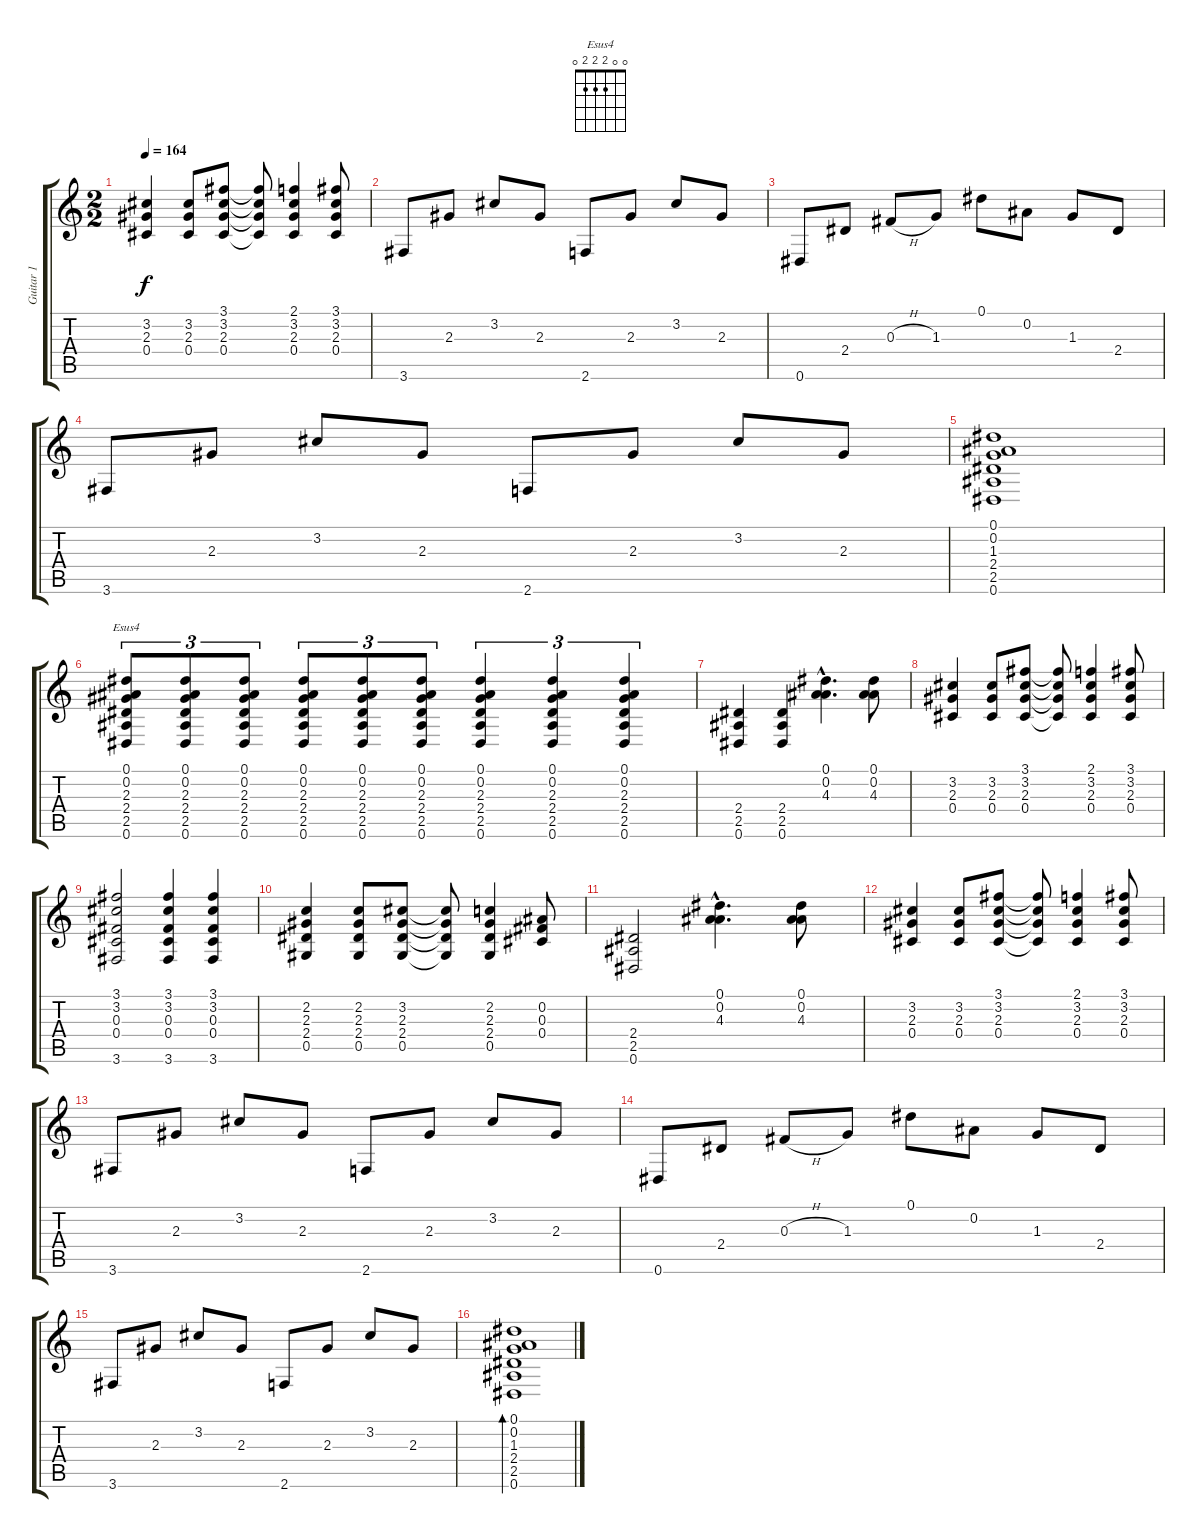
\track ("Guitar 1" "Guitar 1") {instrument acousticguitarsteel}
\staff {score tabs}
\tuning (Eb4 Bb3 Gb3 Db3 Ab2 Eb2) {hide}
\chord ("Esus4" 0 0 2 2 2 0)
\ts (2 2)
\tempo 164
\clef g2
\ks c
(3.2 2.3 0.4).4{dy f} (3.2 2.3 0.4).8 (3.1 3.2 2.3 0.4).8 (3.1{t} 3.2{t} 2.3{t} 0.4{t}).8 (2.1 3.2 2.3 0.4).4 (3.1 3.2 2.3 0.4).8 |
3.6.8 2.3.8 3.2.8 2.3.8 2.6.8 2.3.8 3.2.8 2.3.8 |
0.6.8 2.4.8 0.3{h}.8 1.3.8 0.1.8 0.2.8 1.3.8 2.4.8 |
3.6.8 2.3.8 3.2.8 2.3.8 2.6.8 2.3.8 3.2.8 2.3.8 |
(0.1 0.2 1.3 2.4 2.5 0.6).1 |
(0.1 0.2 2.3 2.4 2.5 0.6).8{tu (3 2) ch "Esus4"} (0.1 0.2 2.3 2.4 2.5 0.6).8{tu (3 2)} (0.1 0.2 2.3 2.4 2.5 0.6).8{tu (3 2)} (0.1 0.2 2.3 2.4 2.5 0.6).8{tu (3 2)} (0.1 0.2 2.3 2.4 2.5 0.6).8{tu (3 2)} (0.1 0.2 2.3 2.4 2.5 0.6).8{tu (3 2)} (0.1 0.2 2.3 2.4 2.5 0.6).4{tu (3 2)} (0.1 0.2 2.3 2.4 2.5 0.6).4{tu (3 2)} (0.1 0.2 2.3 2.4 2.5 0.6).4{tu (3 2)} |
(2.4 2.5 0.6).4 (2.4 2.5 0.6).4 (0.1{hac} 0.2{hac} 4.3{hac}).4{d} (0.1 0.2 4.3).8 |
(3.2 2.3 0.4).4 (3.2 2.3 0.4).8 (3.1 3.2 2.3 0.4).8 (3.1{t} 3.2{t} 2.3{t} 0.4{t}).8 (2.1 3.2 2.3 0.4).4 (3.1 3.2 2.3 0.4).8 |
(3.1 3.2 0.3 0.4 3.6).2 (3.1 3.2 0.3 0.4 3.6).4 (3.1 3.2 0.3 0.4 3.6).4 |
(2.2 2.3 2.4 0.5).4 (2.2 2.3 2.4 0.5).8 (3.2 2.3 2.4 0.5).8 (3.2{t} 2.3{t} 2.4{t} 0.5{t}).8 (2.2 2.3 2.4 0.5).4 (0.2 0.3 0.4).8 |
(2.4 2.5 0.6).2 (0.1{hac} 0.2{hac} 4.3{hac}).4{d} (0.1 0.2 4.3).8 |
(3.2 2.3 0.4).4 (3.2 2.3 0.4).8 (3.1 3.2 2.3 0.4).8 (3.1{t} 3.2{t} 2.3{t} 0.4{t}).8 (2.1 3.2 2.3 0.4).4 (3.1 3.2 2.3 0.4).8 |
3.6.8 2.3.8 3.2.8 2.3.8 2.6.8 2.3.8 3.2.8 2.3.8 |
0.6.8 2.4.8 0.3{h}.8 1.3.8 0.1.8 0.2.8 1.3.8 2.4.8 |
3.6.8 2.3.8 3.2.8 2.3.8 2.6.8 2.3.8 3.2.8 2.3.8 |
(0.1 0.2 1.3 2.4 2.5 0.6).1{bd 120}
